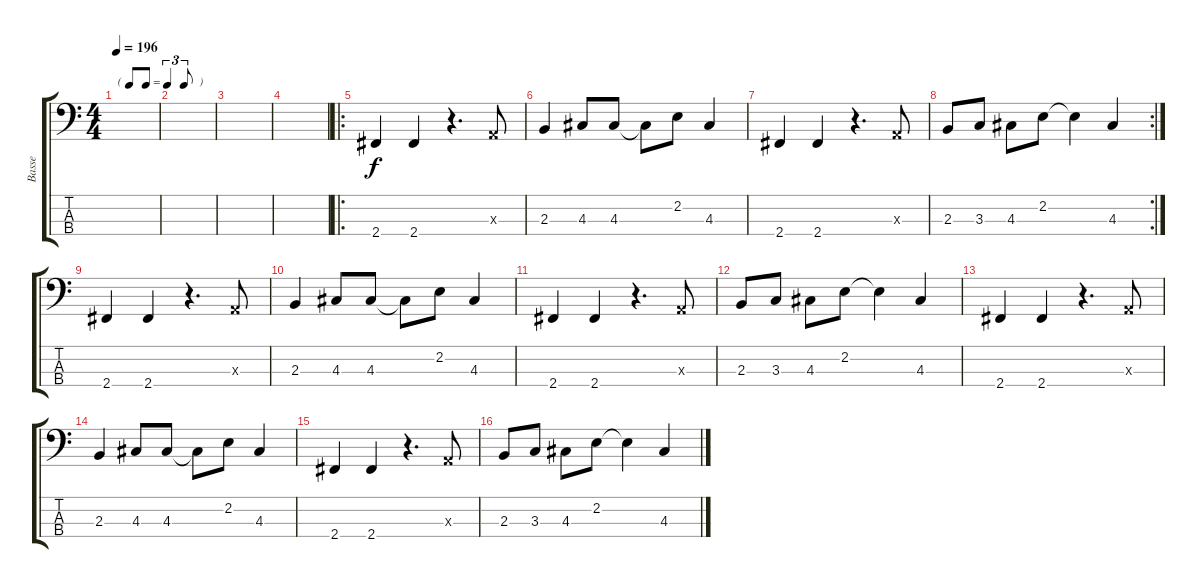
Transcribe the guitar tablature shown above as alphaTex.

\track ("Basse " "Basse ") {instrument electricbassfinger}
\staff {score tabs}
\tuning (G2 D2 A1 E1) {hide}
\ts (4 4)
\tf triplet8th
\tempo 196
\clef f4
\ks c
|
|
|
|
\ro
2.4.4 2.4.4 r.4{d} 0.3{x}.8 |
2.3.4 4.3.8 4.3.8 4.3{t}.8 2.2.8 4.3.4 |
2.4.4 2.4.4 r.4{d} 0.3{x}.8 |
\rc 2
2.3.8 3.3.8 4.3.8 2.2.8 2.2{t}.4 4.3.4 |
2.4.4 2.4.4 r.4{d} 0.3{x}.8 |
2.3.4 4.3.8 4.3.8 4.3{t}.8 2.2.8 4.3.4 |
2.4.4 2.4.4 r.4{d} 0.3{x}.8 |
2.3.8 3.3.8 4.3.8 2.2.8 2.2{t}.4 4.3.4 |
2.4.4 2.4.4 r.4{d} 0.3{x}.8 |
2.3.4 4.3.8 4.3.8 4.3{t}.8 2.2.8 4.3.4 |
2.4.4 2.4.4 r.4{d} 0.3{x}.8 |
2.3.8 3.3.8 4.3.8 2.2.8 2.2{t}.4 4.3.4
